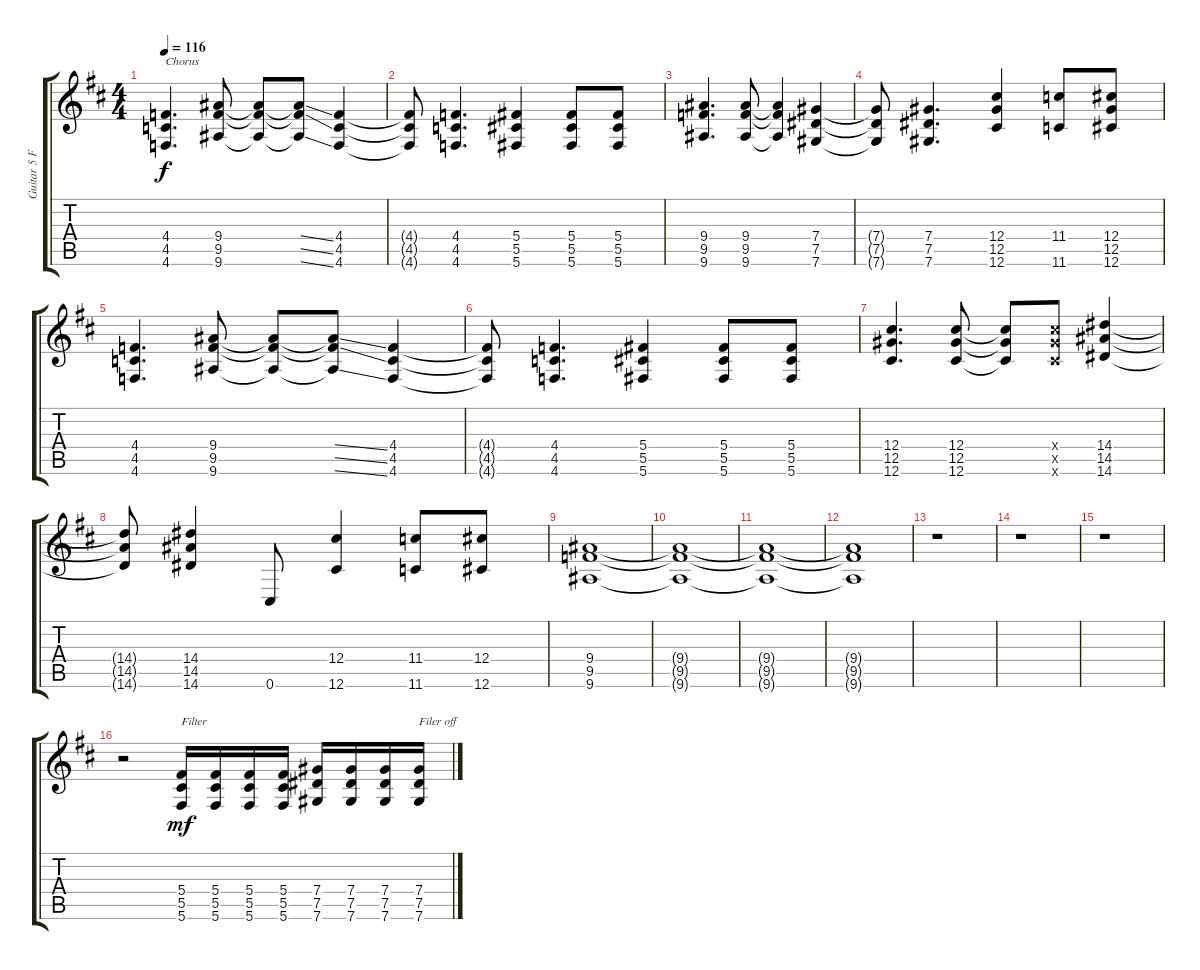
\track ("Guitar 5 Fliter Effect" "Guitar 5 F") {instrument distortionguitar}
\staff {score tabs}
\tuning (Eb4 Bb3 Gb3 Db3 Ab2 Db2) {hide}
\ts (4 4)
\tempo 116
\clef g2
\ks d
(4.4 4.5 4.6).4{d txt "Chorus" dy f} (9.4 9.5 9.6).8 (9.4{t} 9.5{t} 9.6{t}).8 (9.4{ss t} 9.5{ss t} 9.6{ss t}).8 (4.4 4.5 4.6).4 |
(4.4{t} 4.5{t} 4.6{t}).8 (4.4 4.5 4.6).4{d} (5.4 5.5 5.6).4 (5.4 5.5 5.6).8 (5.4 5.5 5.6).8 |
(9.4 9.5 9.6).4{d} (9.4 9.5 9.6).8 (9.4{t} 9.5{t} 9.6{t}).4 (7.4 7.5 7.6).4 |
(7.4{t} 7.5{t} 7.6{t}).8 (7.4 7.5 7.6).4{d} (12.4 12.5 12.6).4 (11.4 11.6).8 (12.4 12.5 12.6).8 |
(4.4 4.5 4.6).4{d} (9.4 9.5 9.6).8 (9.4{t} 9.5{t} 9.6{t}).8 (9.4{ss t} 9.5{ss t} 9.6{ss t}).8 (4.4 4.5 4.6).4 |
(4.4{t} 4.5{t} 4.6{t}).8 (4.4 4.5 4.6).4{d} (5.4 5.5 5.6).4 (5.4 5.5 5.6).8 (5.4 5.5 5.6).8 |
(12.4 12.5 12.6).4{d} (12.4 12.5 12.6).8 (12.4{t} 12.5{t} 12.6{t}).8 (12.4{x} 12.5{x} 12.6{x}).8 (14.4 14.5 14.6).4 |
(14.4{t} 14.5{t} 14.6{t}).8 (14.4 14.5 14.6).4 0.6.8 (12.4 12.6).4 (11.4 11.6).8 (12.4 12.6).8 |
(9.4 9.5 9.6).1 |
(9.4{t} 9.5{t} 9.6{t}).1 |
(9.4{t} 9.5{t} 9.6{t}).1 |
(9.4{t} 9.5{t} 9.6{t}).1 |
r.1 |
r.1 |
r.1 |
r.2 (5.4 5.5 5.6).16{txt "Filter" dy mf} (5.4 5.5 5.6).16 (5.4 5.5 5.6).16 (5.4 5.5 5.6).16 (7.4 7.5 7.6).16 (7.4 7.5 7.6).16 (7.4 7.5 7.6).16 (7.4 7.5 7.6).16{txt "Filer off"}
